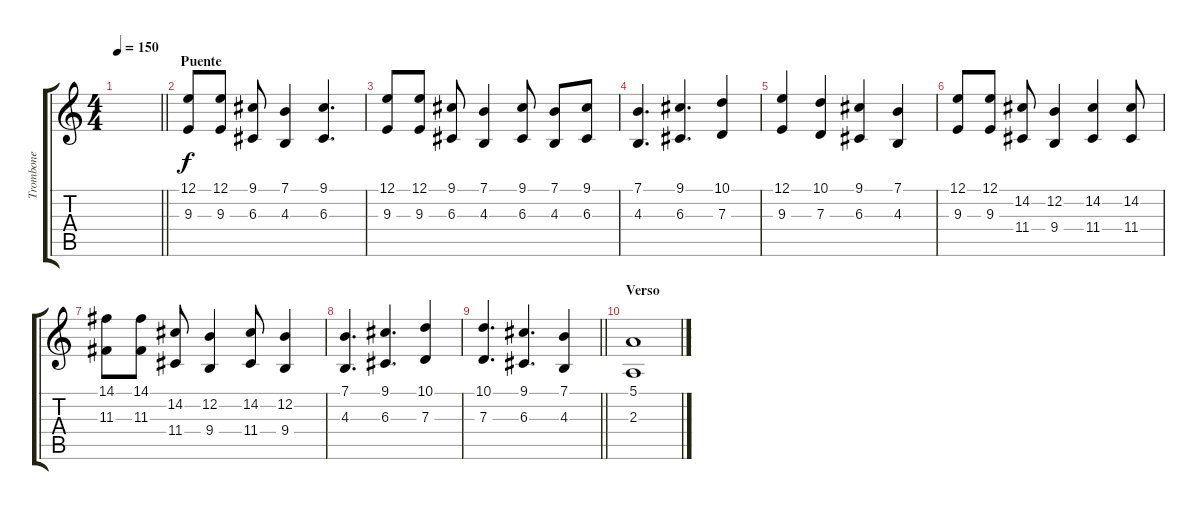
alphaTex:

\track ("Trombone" "Trombone") {instrument trombone}
\staff {score tabs}
\tuning (E4 B3 G3 D3 A2 E2) {hide}
\ts (4 4)
\tempo 150
\clef g2
\barLineRight lightlight
\ks c
|
\section ("" "Puente")
(12.1 9.3).8{volume 11} (12.1 9.3).8 (9.1 6.3).8 (7.1 4.3).4 (9.1 6.3).4{d} |
(12.1 9.3).8 (12.1 9.3).8 (9.1 6.3).8 (7.1 4.3).4 (9.1 6.3).8 (7.1 4.3).8 (9.1 6.3).8 |
(7.1 4.3).4{d} (9.1 6.3).4{d} (10.1 7.3).4 |
(12.1 9.3).4 (10.1 7.3).4 (9.1 6.3).4 (7.1 4.3).4 |
(12.1 9.3).8 (12.1 9.3).8 (14.2 11.4).8 (12.2 9.4).4 (14.2 11.4).4 (14.2 11.4).8 |
(14.1 11.3).8 (14.1 11.3).8 (14.2 11.4).8 (12.2 9.4).4 (14.2 11.4).8 (12.2 9.4).4 |
(7.1 4.3).4{d} (9.1 6.3).4{d} (10.1 7.3).4 |
\barLineRight lightlight
(10.1 7.3).4{d} (9.1 6.3).4{d} (7.1 4.3).4 |
\section ("" "Verso")
(5.1 2.3).1
